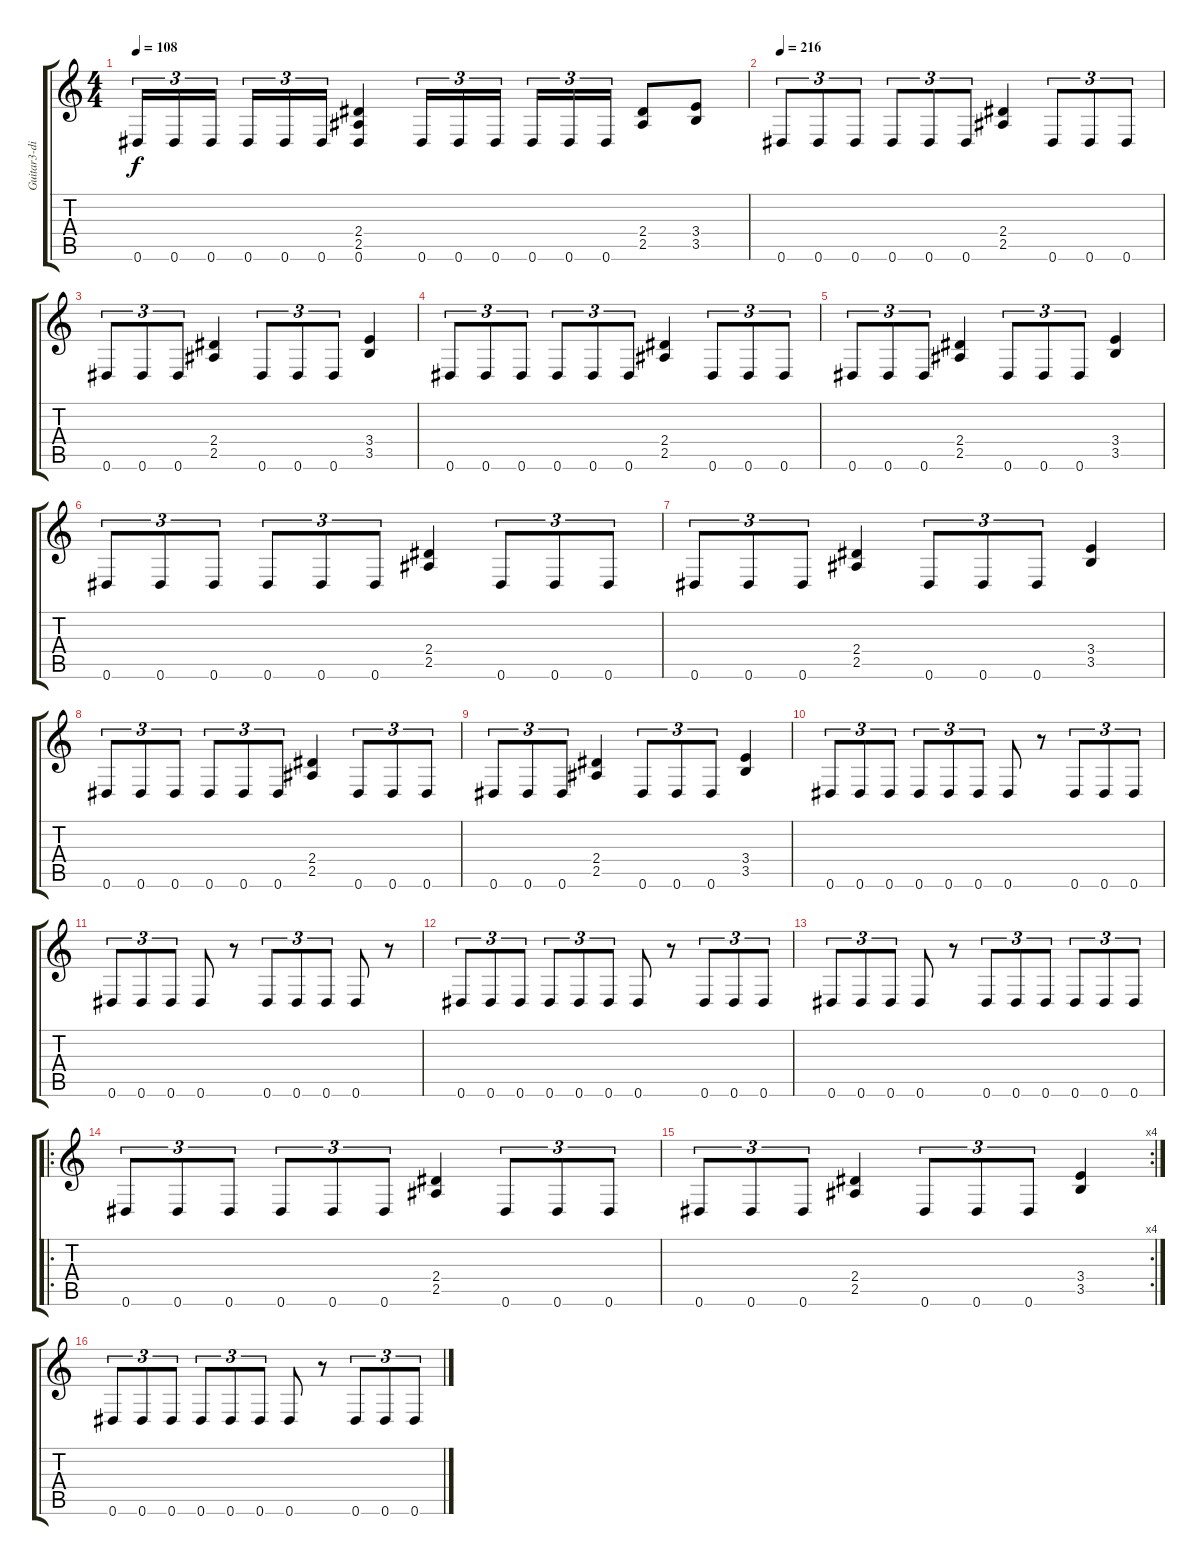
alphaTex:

\track ("Guitar3-dist" "Guitar3-di") {instrument distortionguitar}
\staff {score tabs}
\tuning (Eb4 Bb3 Gb3 Db3 Ab2 Eb2) {hide}
\ts (4 4)
\tempo 108
\clef g2
\ks c
0.6.16{tu (3 2) dy f} 0.6.16{tu (3 2)} 0.6.16{tu (3 2)} 0.6.16{tu (3 2)} 0.6.16{tu (3 2)} 0.6.16{tu (3 2)} (2.4 2.5 0.6).4 0.6.16{tu (3 2)} 0.6.16{tu (3 2)} 0.6.16{tu (3 2)} 0.6.16{tu (3 2)} 0.6.16{tu (3 2)} 0.6.16{tu (3 2)} (2.4 2.5).8 (3.4 3.5).8 |
\tempo 216
0.6.8{tu (3 2)} 0.6.8{tu (3 2)} 0.6.8{tu (3 2)} 0.6.8{tu (3 2)} 0.6.8{tu (3 2)} 0.6.8{tu (3 2)} (2.4 2.5).4 0.6.8{tu (3 2)} 0.6.8{tu (3 2)} 0.6.8{tu (3 2)} |
0.6.8{tu (3 2)} 0.6.8{tu (3 2)} 0.6.8{tu (3 2)} (2.4 2.5).4 0.6.8{tu (3 2)} 0.6.8{tu (3 2)} 0.6.8{tu (3 2)} (3.4 3.5).4 |
0.6.8{tu (3 2)} 0.6.8{tu (3 2)} 0.6.8{tu (3 2)} 0.6.8{tu (3 2)} 0.6.8{tu (3 2)} 0.6.8{tu (3 2)} (2.4 2.5).4 0.6.8{tu (3 2)} 0.6.8{tu (3 2)} 0.6.8{tu (3 2)} |
0.6.8{tu (3 2)} 0.6.8{tu (3 2)} 0.6.8{tu (3 2)} (2.4 2.5).4 0.6.8{tu (3 2)} 0.6.8{tu (3 2)} 0.6.8{tu (3 2)} (3.4 3.5).4 |
0.6.8{tu (3 2)} 0.6.8{tu (3 2)} 0.6.8{tu (3 2)} 0.6.8{tu (3 2)} 0.6.8{tu (3 2)} 0.6.8{tu (3 2)} (2.4 2.5).4 0.6.8{tu (3 2)} 0.6.8{tu (3 2)} 0.6.8{tu (3 2)} |
0.6.8{tu (3 2)} 0.6.8{tu (3 2)} 0.6.8{tu (3 2)} (2.4 2.5).4 0.6.8{tu (3 2)} 0.6.8{tu (3 2)} 0.6.8{tu (3 2)} (3.4 3.5).4 |
0.6.8{tu (3 2)} 0.6.8{tu (3 2)} 0.6.8{tu (3 2)} 0.6.8{tu (3 2)} 0.6.8{tu (3 2)} 0.6.8{tu (3 2)} (2.4 2.5).4 0.6.8{tu (3 2)} 0.6.8{tu (3 2)} 0.6.8{tu (3 2)} |
0.6.8{tu (3 2)} 0.6.8{tu (3 2)} 0.6.8{tu (3 2)} (2.4 2.5).4 0.6.8{tu (3 2)} 0.6.8{tu (3 2)} 0.6.8{tu (3 2)} (3.4 3.5).4 |
0.6.8{tu (3 2)} 0.6.8{tu (3 2)} 0.6.8{tu (3 2)} 0.6.8{tu (3 2)} 0.6.8{tu (3 2)} 0.6.8{tu (3 2)} 0.6.8 r.8 0.6.8{tu (3 2)} 0.6.8{tu (3 2)} 0.6.8{tu (3 2)} |
0.6.8{tu (3 2)} 0.6.8{tu (3 2)} 0.6.8{tu (3 2)} 0.6.8 r.8 0.6.8{tu (3 2)} 0.6.8{tu (3 2)} 0.6.8{tu (3 2)} 0.6.8 r.8 |
0.6.8{tu (3 2)} 0.6.8{tu (3 2)} 0.6.8{tu (3 2)} 0.6.8{tu (3 2)} 0.6.8{tu (3 2)} 0.6.8{tu (3 2)} 0.6.8 r.8 0.6.8{tu (3 2)} 0.6.8{tu (3 2)} 0.6.8{tu (3 2)} |
0.6.8{tu (3 2)} 0.6.8{tu (3 2)} 0.6.8{tu (3 2)} 0.6.8 r.8 0.6.8{tu (3 2)} 0.6.8{tu (3 2)} 0.6.8{tu (3 2)} 0.6.8{tu (3 2)} 0.6.8{tu (3 2)} 0.6.8{tu (3 2)} |
\ro
0.6.8{tu (3 2)} 0.6.8{tu (3 2)} 0.6.8{tu (3 2)} 0.6.8{tu (3 2)} 0.6.8{tu (3 2)} 0.6.8{tu (3 2)} (2.4 2.5).4 0.6.8{tu (3 2)} 0.6.8{tu (3 2)} 0.6.8{tu (3 2)} |
\rc 4
0.6.8{tu (3 2)} 0.6.8{tu (3 2)} 0.6.8{tu (3 2)} (2.4 2.5).4 0.6.8{tu (3 2)} 0.6.8{tu (3 2)} 0.6.8{tu (3 2)} (3.4 3.5).4 |
0.6.8{tu (3 2)} 0.6.8{tu (3 2)} 0.6.8{tu (3 2)} 0.6.8{tu (3 2)} 0.6.8{tu (3 2)} 0.6.8{tu (3 2)} 0.6.8 r.8 0.6.8{tu (3 2)} 0.6.8{tu (3 2)} 0.6.8{tu (3 2)}
